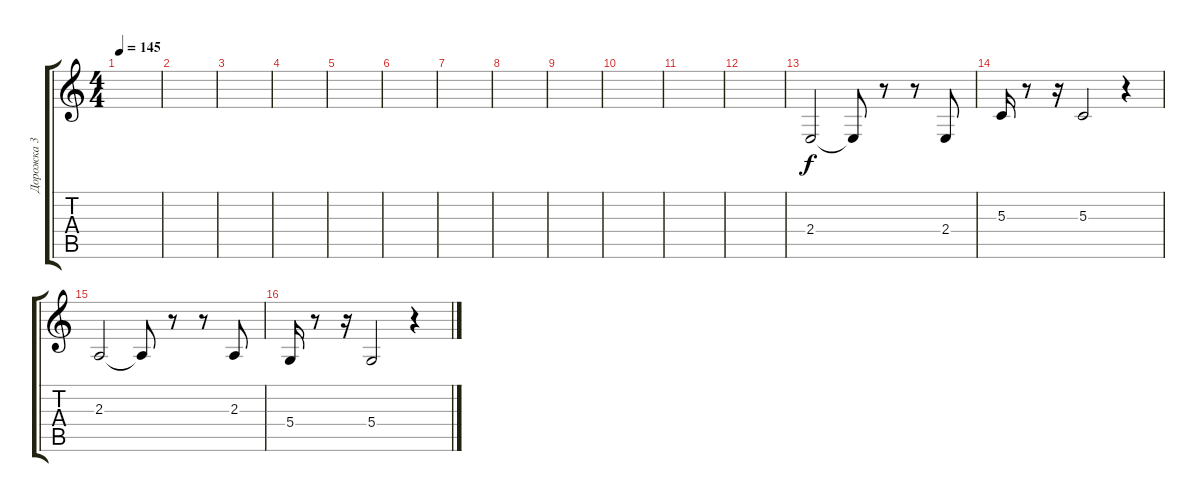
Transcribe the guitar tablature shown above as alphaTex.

\track ("Дорожка 3" "Дорожка 3") {instrument harmonica}
\staff {score tabs}
\tuning (E4 B3 G3 D3 A2 E2) {hide}
\ts (4 4)
\tempo 145
\clef g2
\ks c
|
|
|
|
|
|
|
|
|
|
|
|
2.4.2 2.4{t}.8 r.8 r.8 2.4.8 |
5.3.16 r.8 r.16 5.3.2 r.4 |
2.3.2 2.3{t}.8 r.8 r.8 2.3.8 |
5.4.16 r.8 r.16 5.4.2 r.4
